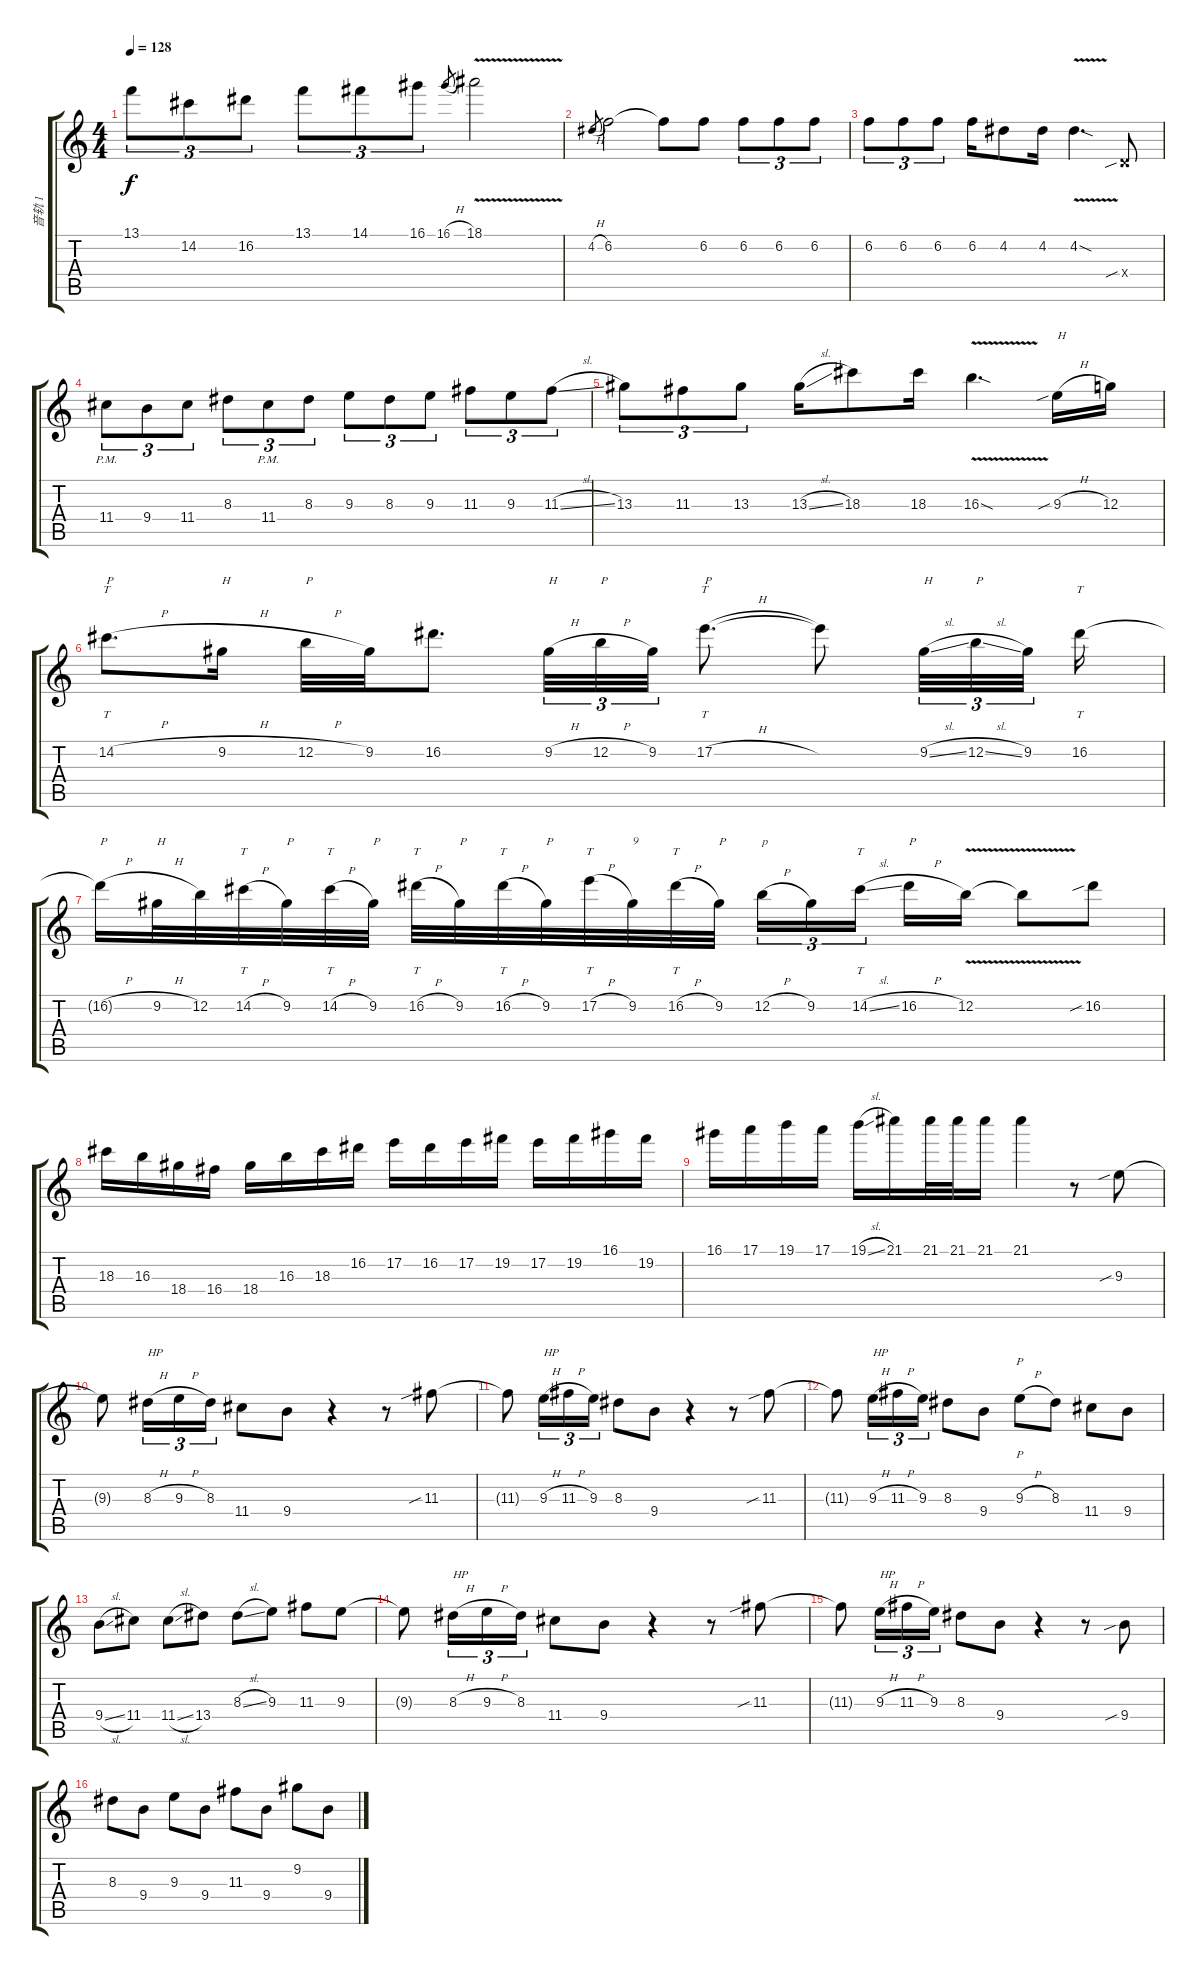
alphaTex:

\track ("音轨 1" "音轨 1") {instrument distortionguitar}
\staff {score tabs}
\tuning (E4 B3 G3 D3 A2 E2) {hide}
\ts (4 4)
\tempo 128
\clef g2
\ks c
13.1.8{tu (3 2) dy f} 14.2.8{tu (3 2)} 16.2.8{tu (3 2)} 13.1.8{tu (3 2)} 14.1.8{tu (3 2)} 16.1.8{tu (3 2)} 16.1{h}.8{gr} 18.1{v}.2 |
4.2{h}.8{gr} 6.2.2 6.2{t}.8 6.2.8 6.2.8{tu (3 2)} 6.2.8{tu (3 2)} 6.2.8{tu (3 2)} |
6.2.8{tu (3 2)} 6.2.8{tu (3 2)} 6.2.8{tu (3 2)} 6.2.16 4.2.8 4.2.16 4.2{v sod}.4{d} 0.4{sib x}.8 |
11.4{pm}.8{tu (3 2)} 9.4.8{tu (3 2)} 11.4.8{tu (3 2)} 8.3.8{tu (3 2)} 11.4{pm}.8{tu (3 2)} 8.3.8{tu (3 2)} 9.3.8{tu (3 2)} 8.3.8{tu (3 2)} 9.3.8{tu (3 2)} 11.3.8{tu (3 2)} 9.3.8{tu (3 2)} 11.3{sl}.8{tu (3 2)} |
13.3.8{tu (3 2)} 11.3.8{tu (3 2)} 13.3.8{tu (3 2)} 13.3{sl}.16 18.3.8 18.3.16 16.3{v sod}.4{d} 9.3{sib h}.16{txt "H"} 12.3.16 |
14.2{h}.8{tt d txt "P"} 9.2{h}.16{txt "H"} 12.2{h}.32{txt "P"} 9.2.32 16.2.8{d} 9.2{h}.32{tu (3 2) txt "H"} 12.2{h}.32{tu (3 2) txt "P"} 9.2.32{tu (3 2)} 17.2{h}.8{tt d txt "P"} 17.2{t}.8 9.2{sl}.32{tu (3 2) txt "H"} 12.2{sl}.32{tu (3 2) txt "P"} 9.2.32{tu (3 2) beam splitsecondary} 16.2.16{tt} |
16.2{h t}.16{txt "P"} 9.2{h}.32{txt "H"} 12.2.32 14.2{h}.32{tt} 9.2.32{txt "P"} 14.2{h}.32{tt} 9.2.32{txt "P"} 16.2{h}.32{tt} 9.2.32{txt "P"} 16.2{h}.32{tt} 9.2.32{txt "P"} 17.2{h}.32{tt} 9.2.32{txt "9"} 16.2{h}.32{tt} 9.2.32{txt "P"} 12.2{h}.16{tu (3 2) txt "p"} 9.2.16{tu (3 2)} 14.2{sl}.16{tt tu (3 2) beam splitsecondary} 16.2{h}.16{txt "P"} 12.2{v}.16 12.2{t}.8 16.2{sib}.8 |
18.3.16 16.3.16 18.4.16 16.4.16 18.4.16 16.3.16 18.3.16 16.2.16 17.2.16 16.2.16 17.2.16 19.2.16 17.2.16 19.2.16 16.1.16 19.2.16 |
16.1.16 17.1.16 19.1.16 17.1.16 19.1{sl}.16 21.1.16 21.1.32 21.1.32 21.1.16 21.1.4 r.8 9.3{sib}.8 |
9.3{t}.8 8.3{h}.16{tu (3 2) txt "HP"} 9.3{h}.16{tu (3 2)} 8.3.16{tu (3 2)} 11.4.8 9.4.8 r.4 r.8 11.3{sib}.8 |
11.3{t}.8 9.3{h}.16{tu (3 2) txt "HP"} 11.3{h}.16{tu (3 2)} 9.3.16{tu (3 2)} 8.3.8 9.4.8 r.4 r.8 11.3{sib}.8 |
11.3{t}.8 9.3{h}.16{tu (3 2) txt "HP"} 11.3{h}.16{tu (3 2)} 9.3.16{tu (3 2)} 8.3.8 9.4.8 9.3{h}.8{p} 8.3.8 11.4.8 9.4.8 |
9.4{sl}.8 11.4.8 11.4{sl}.8 13.4.8 8.3{sl}.8 9.3.8 11.3.8 9.3.8 |
9.3{t}.8 8.3{h}.16{tu (3 2) txt "HP"} 9.3{h}.16{tu (3 2)} 8.3.16{tu (3 2)} 11.4.8 9.4.8 r.4 r.8 11.3{sib}.8 |
11.3{t}.8 9.3{h}.16{tu (3 2) txt "HP"} 11.3{h}.16{tu (3 2)} 9.3.16{tu (3 2)} 8.3.8 9.4.8 r.4 r.8 9.4{sib}.8 |
8.3.8 9.4.8 9.3.8 9.4.8 11.3.8 9.4.8 9.2.8 9.4.8
